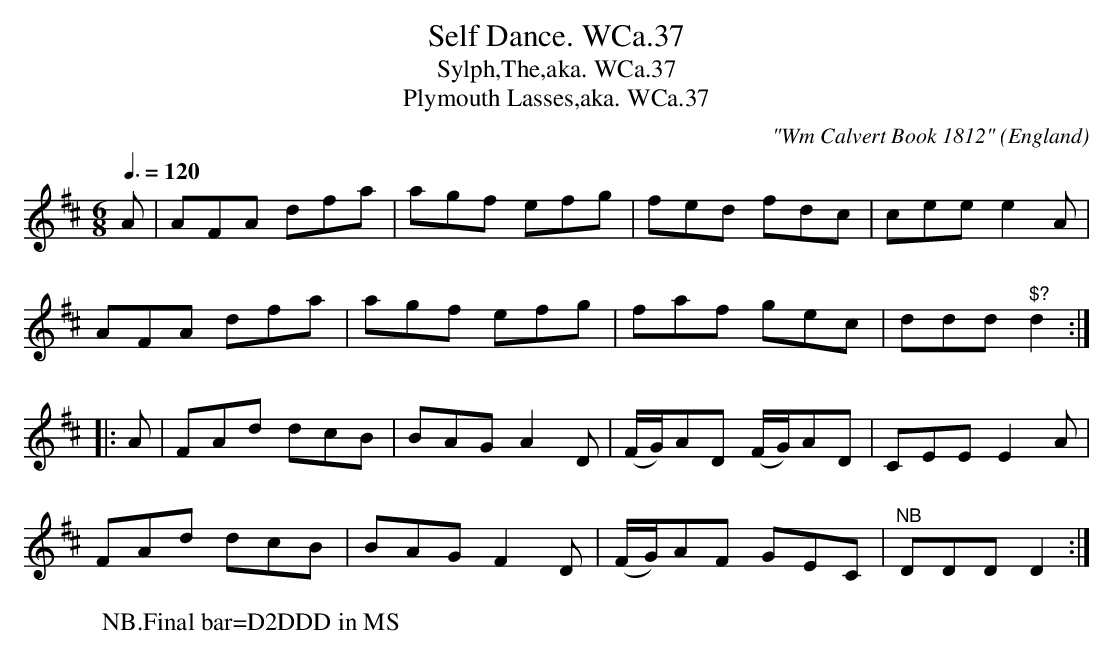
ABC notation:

X:1
T:Self Dance. WCa.37
T:Sylph,The,aka. WCa.37
T:Plymouth Lasses,aka. WCa.37
C:"Wm Calvert Book 1812"
L:1/8
M:6/8
O:England
Q:3/8=120
K:D
A|AFA dfa|agf efg|fed fdc|ceee2A|!
AFA dfa|agf efg|faf gec|ddd"^$?"d2:|!
|:A|FAd dcB|BAGA2D|(F/G/)AD (F/G/)AD |CEEE2A|!
FAd dcB|BAGF2D|(F/G/)AF GEC|"^NB"DDDD2:|
W:NB.Final bar=D2DDD in MS
